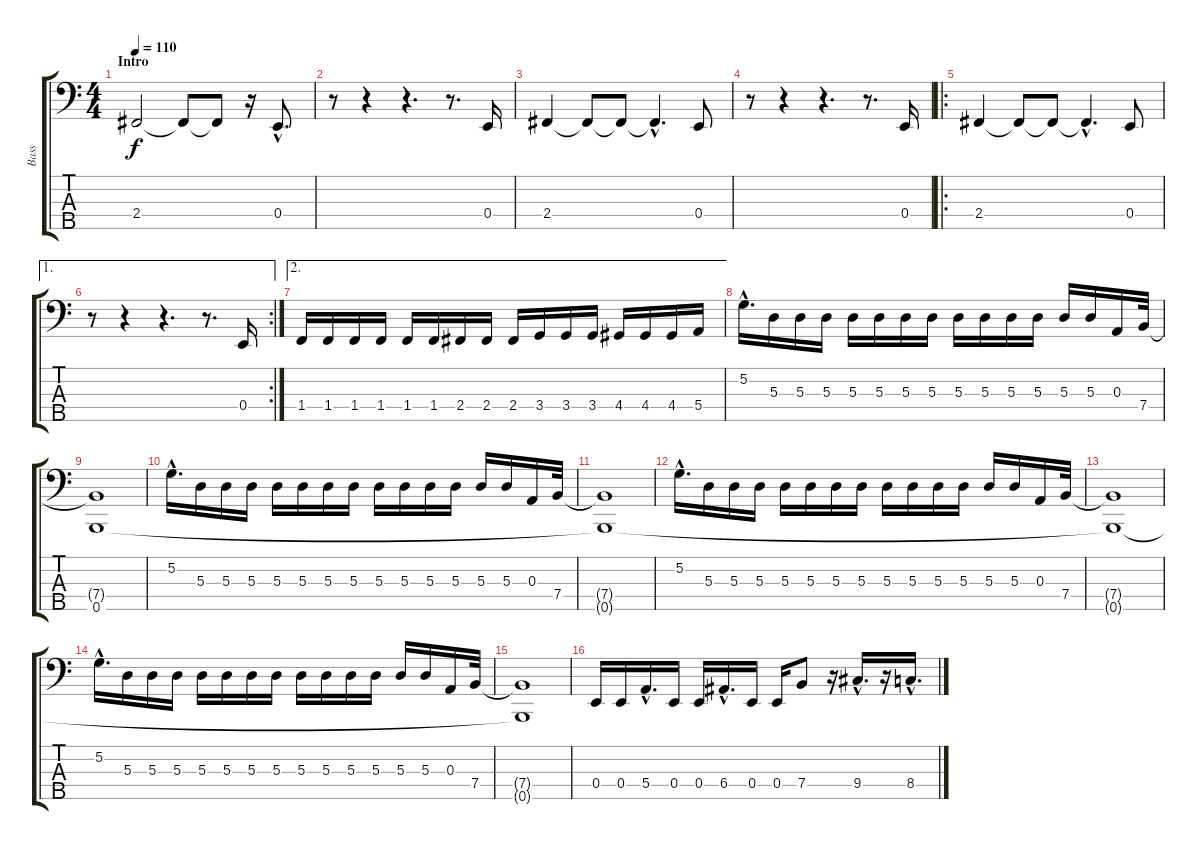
\track ("Bass" "Bass") {instrument electricbasspick}
\staff {score tabs}
\tuning (G2 D2 A1 E1 B0) {hide}
\ts (4 4)
\section ("" "Intro")
\tempo 110
\clef f4
\ks c
2.4.2{dy f instrument electricbasspick} 2.4{t}.8 2.4{t}.8 r.16 0.4{hac}.8{d} |
r.8 r.4 r.4{d} r.8{d} 0.4.16 |
2.4.4 2.4{t}.8 2.4{t}.8 2.4{hac t}.4{d} 0.4.8 |
r.8 r.4 r.4{d} r.8{d} 0.4.16 |
\ro
2.4.4 2.4{t}.8 2.4{t}.8 2.4{hac t}.4{d} 0.4.8 |
\ae 1
\rc 2
r.8 r.4 r.4{d} r.8{d} 0.4.16 |
\ae 2
1.4.16 1.4.16 1.4.16 1.4.16 1.4.16 1.4.16 2.4.16 2.4.16 2.4.16 3.4.16 3.4.16 3.4.16 4.4.16 4.4.16 4.4.16 5.4.16 |
5.2{hac}.16{d} 5.3.16 5.3.16 5.3.16 5.3.16 5.3.16 5.3.16 5.3.16 5.3.16 5.3.16 5.3.16 5.3.16 5.3.16 5.3.16 0.3.16 7.4.32 |
(7.4{t} 0.5).1 |
5.2{hac}.16{d} 5.3.16 5.3.16 5.3.16 5.3.16 5.3.16 5.3.16 5.3.16 5.3.16 5.3.16 5.3.16 5.3.16 5.3.16 5.3.16 0.3.16 7.4.32 |
(7.4{t} 0.5{t}).1 |
5.2{hac}.16{d} 5.3.16 5.3.16 5.3.16 5.3.16 5.3.16 5.3.16 5.3.16 5.3.16 5.3.16 5.3.16 5.3.16 5.3.16 5.3.16 0.3.16 7.4.32 |
(7.4{t} 0.5{t}).1 |
5.2{hac}.16{d} 5.3.16 5.3.16 5.3.16 5.3.16 5.3.16 5.3.16 5.3.16 5.3.16 5.3.16 5.3.16 5.3.16 5.3.16 5.3.16 0.3.16 7.4.32 |
(7.4{t} 0.5{t}).1 |
0.4.16 0.4.16 5.4{hac}.16{d} 0.4.16 0.4.16 6.4{hac}.16{d} 0.4.16 0.4.16 7.4.8 r.16 9.4{hac}.16{d} r.16 8.4{hac}.16{d}
